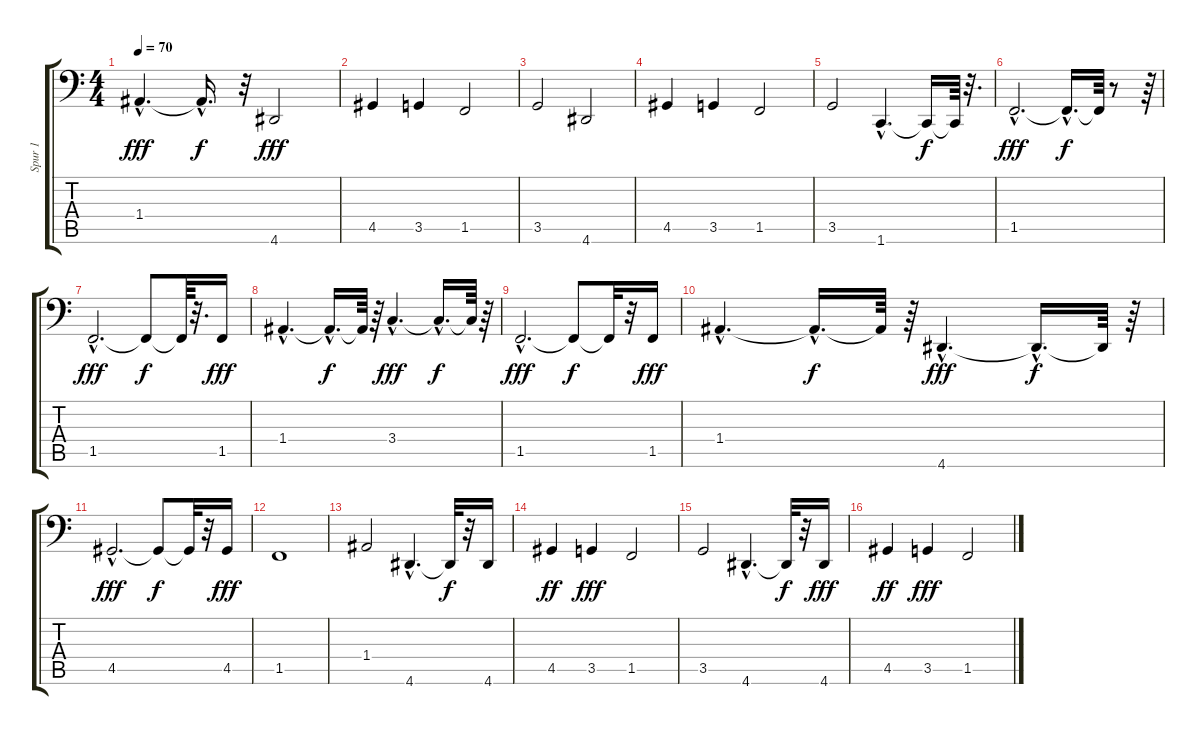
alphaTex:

\track ("Spur 1" "Spur 1") {instrument fretlessbass}
\staff {score tabs}
\tuning (C3 G2 D2 A1 E1 B0) {hide}
\ts (4 4)
\tempo 70
\clef f4
\ks c
1.4{hac}.4{d dy fff} 1.4{hac t}.16{d dy f} r.32 4.6.2{dy fff} |
4.5.4 3.5.4 1.5.2 |
3.5.2 4.6.2 |
4.5.4 3.5.4 1.5.2 |
3.5.2 1.6{hac}.4{d} 1.6{t}.16{dy f} 1.6{t}.64 r.32{d} |
1.5{hac}.2{d dy fff} 1.5{hac t}.16{d dy f} 1.5{t}.64 r.8 r.64 |
1.5{hac}.2{d dy fff} 1.5{t}.8{dy f} 1.5{t}.64 r.32{d} 1.5.16{dy fff} |
1.4{hac}.4{d} 1.4{hac t}.16{d dy f} 1.4{t}.64 r.64 3.4{hac}.4{d dy fff} 3.4{hac t}.16{d dy f} 3.4{t}.64 r.64 |
1.5{hac}.2{d dy fff} 1.5{t}.8{dy f} 1.5{t}.32 r.32 1.5.16{dy fff} |
1.4{hac}.4{d} 1.4{hac t}.16{d dy f} 1.4{t}.64 r.64 4.6{hac}.4{d dy fff} 4.6{hac t}.16{d dy f} 4.6{t}.64 r.64 |
4.5{hac}.2{d dy fff} 4.5{t}.8{dy f} 4.5{t}.32 r.32 4.5.16{dy fff} |
1.5.1 |
1.4.2 4.6{hac}.4{d} 4.6{t}.32{dy f} r.32 4.6.16 |
4.5.4{dy ff} 3.5.4{dy fff} 1.5.2 |
3.5.2 4.6{hac}.4{d} 4.6{t}.32{dy f} r.32 4.6.16{dy fff} |
4.5.4{dy ff} 3.5.4{dy fff} 1.5.2
